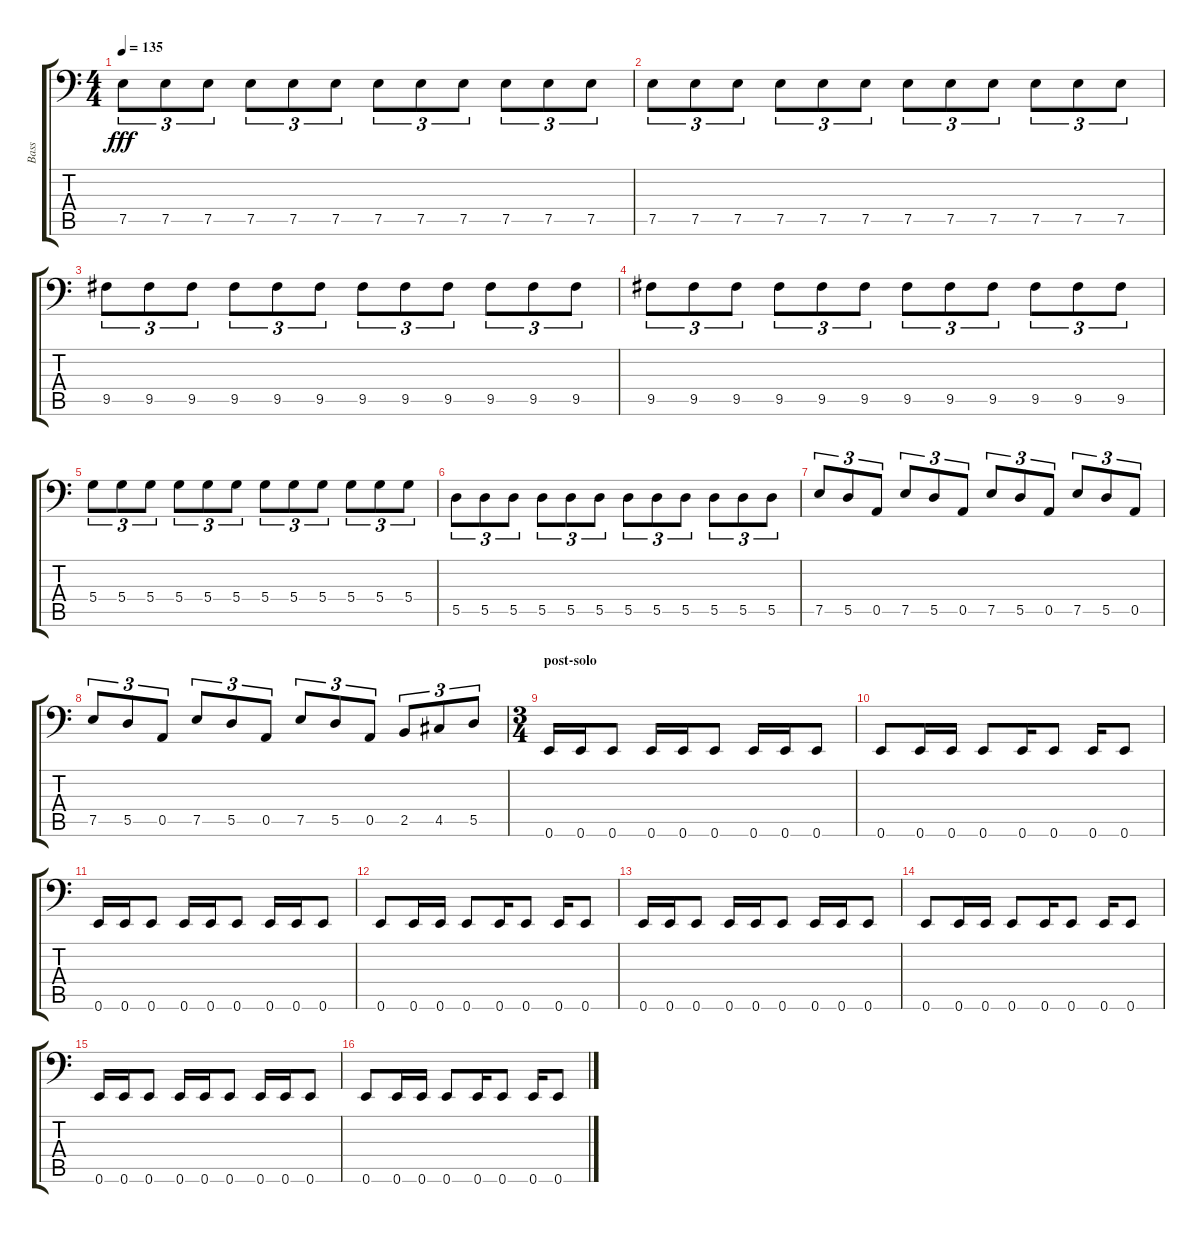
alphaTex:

\track ("Bass" "Bass") {instrument electricbassfinger}
\staff {score tabs}
\tuning (E3 B2 G2 D2 A1 E1) {hide}
\ts (4 4)
\tempo 135
\clef f4
\ks c
7.5.8{tu (3 2) dy fff} 7.5.8{tu (3 2)} 7.5.8{tu (3 2)} 7.5.8{tu (3 2)} 7.5.8{tu (3 2)} 7.5.8{tu (3 2)} 7.5.8{tu (3 2)} 7.5.8{tu (3 2)} 7.5.8{tu (3 2)} 7.5.8{tu (3 2)} 7.5.8{tu (3 2)} 7.5.8{tu (3 2)} |
7.5.8{tu (3 2)} 7.5.8{tu (3 2)} 7.5.8{tu (3 2)} 7.5.8{tu (3 2)} 7.5.8{tu (3 2)} 7.5.8{tu (3 2)} 7.5.8{tu (3 2)} 7.5.8{tu (3 2)} 7.5.8{tu (3 2)} 7.5.8{tu (3 2)} 7.5.8{tu (3 2)} 7.5.8{tu (3 2)} |
9.5.8{tu (3 2)} 9.5.8{tu (3 2)} 9.5.8{tu (3 2)} 9.5.8{tu (3 2)} 9.5.8{tu (3 2)} 9.5.8{tu (3 2)} 9.5.8{tu (3 2)} 9.5.8{tu (3 2)} 9.5.8{tu (3 2)} 9.5.8{tu (3 2)} 9.5.8{tu (3 2)} 9.5.8{tu (3 2)} |
9.5.8{tu (3 2)} 9.5.8{tu (3 2)} 9.5.8{tu (3 2)} 9.5.8{tu (3 2)} 9.5.8{tu (3 2)} 9.5.8{tu (3 2)} 9.5.8{tu (3 2)} 9.5.8{tu (3 2)} 9.5.8{tu (3 2)} 9.5.8{tu (3 2)} 9.5.8{tu (3 2)} 9.5.8{tu (3 2)} |
5.4.8{tu (3 2)} 5.4.8{tu (3 2)} 5.4.8{tu (3 2)} 5.4.8{tu (3 2)} 5.4.8{tu (3 2)} 5.4.8{tu (3 2)} 5.4.8{tu (3 2)} 5.4.8{tu (3 2)} 5.4.8{tu (3 2)} 5.4.8{tu (3 2)} 5.4.8{tu (3 2)} 5.4.8{tu (3 2)} |
5.5.8{tu (3 2)} 5.5.8{tu (3 2)} 5.5.8{tu (3 2)} 5.5.8{tu (3 2)} 5.5.8{tu (3 2)} 5.5.8{tu (3 2)} 5.5.8{tu (3 2)} 5.5.8{tu (3 2)} 5.5.8{tu (3 2)} 5.5.8{tu (3 2)} 5.5.8{tu (3 2)} 5.5.8{tu (3 2)} |
7.5.8{tu (3 2)} 5.5.8{tu (3 2)} 0.5.8{tu (3 2)} 7.5.8{tu (3 2)} 5.5.8{tu (3 2)} 0.5.8{tu (3 2)} 7.5.8{tu (3 2)} 5.5.8{tu (3 2)} 0.5.8{tu (3 2)} 7.5.8{tu (3 2)} 5.5.8{tu (3 2)} 0.5.8{tu (3 2)} |
7.5.8{tu (3 2)} 5.5.8{tu (3 2)} 0.5.8{tu (3 2)} 7.5.8{tu (3 2)} 5.5.8{tu (3 2)} 0.5.8{tu (3 2)} 7.5.8{tu (3 2)} 5.5.8{tu (3 2)} 0.5.8{tu (3 2)} 2.5.8{tu (3 2)} 4.5.8{tu (3 2)} 5.5.8{tu (3 2)} |
\ts (3 4)
\section ("" "post-solo")
0.6.16 0.6.16 0.6.8 0.6.16 0.6.16 0.6.8 0.6.16 0.6.16 0.6.8 |
0.6.8 0.6.16 0.6.16 0.6.8 0.6.16 0.6.8 0.6.16 0.6.8 |
0.6.16 0.6.16 0.6.8 0.6.16 0.6.16 0.6.8 0.6.16 0.6.16 0.6.8 |
0.6.8 0.6.16 0.6.16 0.6.8 0.6.16 0.6.8 0.6.16 0.6.8 |
0.6.16 0.6.16 0.6.8 0.6.16 0.6.16 0.6.8 0.6.16 0.6.16 0.6.8 |
0.6.8 0.6.16 0.6.16 0.6.8 0.6.16 0.6.8 0.6.16 0.6.8 |
0.6.16 0.6.16 0.6.8 0.6.16 0.6.16 0.6.8 0.6.16 0.6.16 0.6.8 |
0.6.8 0.6.16 0.6.16 0.6.8 0.6.16 0.6.8 0.6.16 0.6.8
